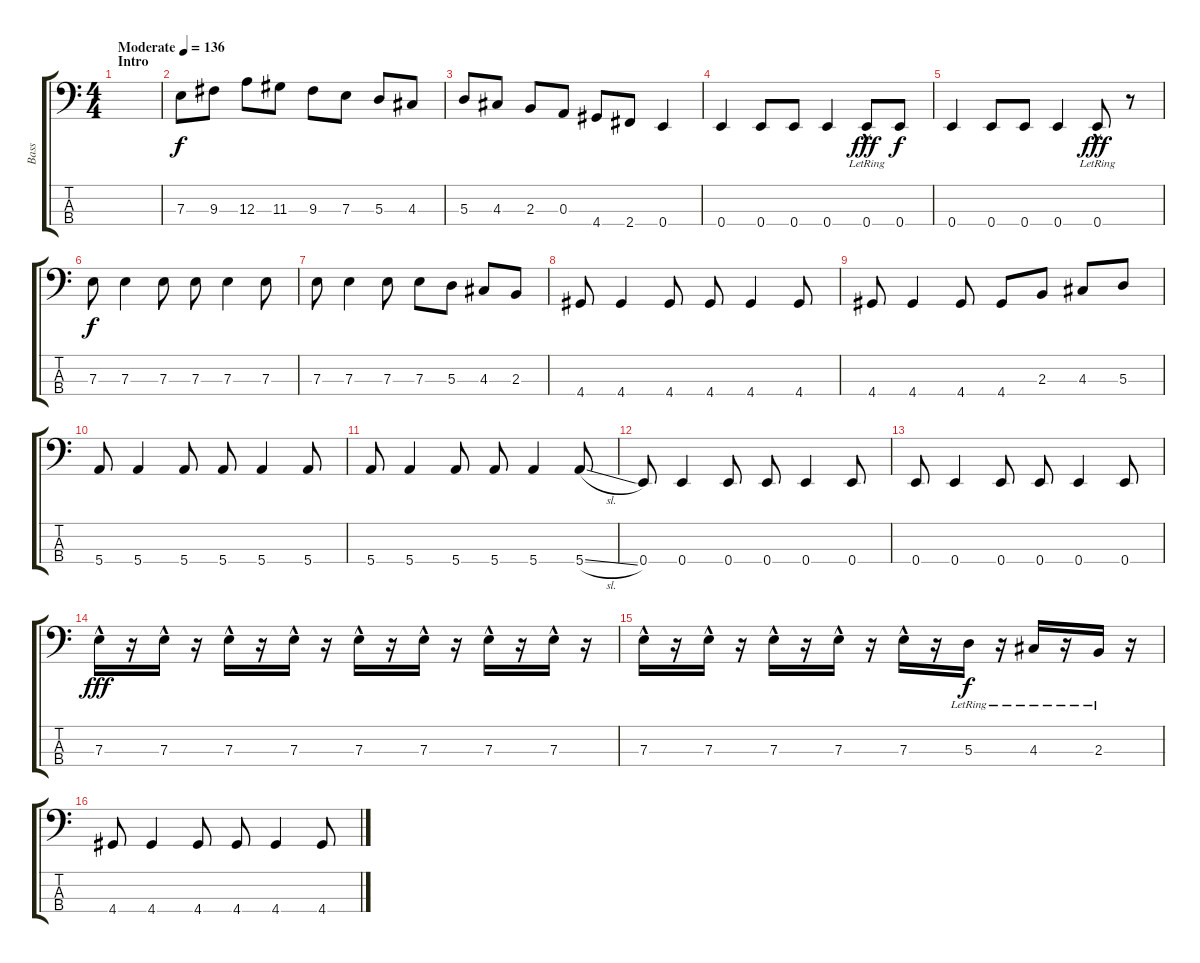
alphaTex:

\track ("Bass" "Bass") {instrument electricbassfinger}
\staff {score tabs}
\tuning (G2 D2 A1 E1) {hide}
\ts (4 4)
\section ("" "Intro")
\tempo (136 "Moderate")
\clef f4
\ks c
|
7.3.8 9.3.8 12.3.8 11.3.8 9.3.8 7.3.8 5.3.8 4.3.8 |
5.3.8 4.3.8 2.3.8 0.3.8 4.4.8 2.4.8 0.4.4 |
0.4.4 0.4.8 0.4.8 0.4.4 0.4{hac lr}.8{dy fff} 0.4.8{dy f} |
0.4.4 0.4.8 0.4.8 0.4.4 0.4{hac lr}.8{dy fff} r.8 |
7.3.8{dy f} 7.3.4 7.3.8 7.3.8 7.3.4 7.3.8 |
7.3.8 7.3.4 7.3.8 7.3.8 5.3.8 4.3.8 2.3.8 |
4.4.8 4.4.4 4.4.8 4.4.8 4.4.4 4.4.8 |
4.4.8 4.4.4 4.4.8 4.4.8 2.3.8 4.3.8 5.3.8 |
5.4.8 5.4.4 5.4.8 5.4.8 5.4.4 5.4.8 |
5.4.8 5.4.4 5.4.8 5.4.8 5.4.4 5.4{sl}.8 |
0.4.8 0.4.4 0.4.8 0.4.8 0.4.4 0.4.8 |
0.4.8 0.4.4 0.4.8 0.4.8 0.4.4 0.4.8 |
7.3{hac}.16{dy fff} r.16 7.3{hac}.16 r.16 7.3{hac}.16 r.16 7.3{hac}.16 r.16 7.3{hac}.16 r.16 7.3{hac}.16 r.16 7.3{hac}.16 r.16 7.3{hac}.16 r.16 |
7.3{hac}.16 r.16 7.3{hac}.16 r.16 7.3{hac}.16 r.16 7.3{hac}.16 r.16 7.3{hac}.16 r.16 5.3{lr}.16{dy f} r.16 4.3{lr}.16 r.16 2.3{lr}.16 r.16 |
4.4.8 4.4.4 4.4.8 4.4.8 4.4.4 4.4.8
